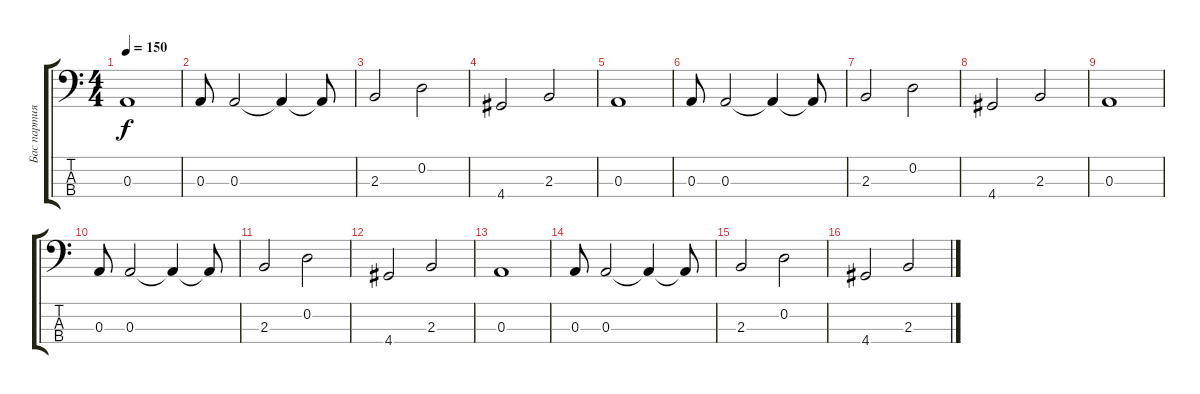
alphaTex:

\track ("Бас партия" "Бас партия") {instrument electricbasspick}
\staff {score tabs}
\tuning (G2 D2 A1 E1) {hide}
\ts (4 4)
\tempo 150
\clef f4
\ks c
0.3.1{dy f} |
0.3.8 0.3.2 0.3{t}.4 0.3{t}.8 |
2.3.2 0.2.2 |
4.4.2 2.3.2 |
0.3.1 |
0.3.8 0.3.2 0.3{t}.4 0.3{t}.8 |
2.3.2 0.2.2 |
4.4.2 2.3.2 |
0.3.1 |
0.3.8 0.3.2 0.3{t}.4 0.3{t}.8 |
2.3.2 0.2.2 |
4.4.2 2.3.2 |
0.3.1 |
0.3.8 0.3.2 0.3{t}.4 0.3{t}.8 |
2.3.2 0.2.2 |
4.4.2 2.3.2
